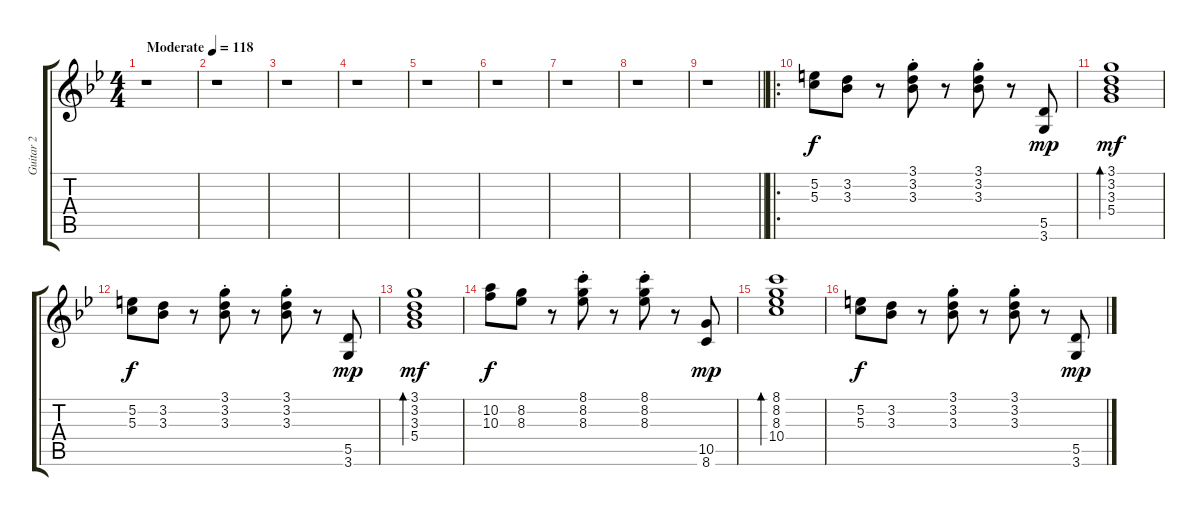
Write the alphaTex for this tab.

\track ("Guitar 2" "Guitar 2") {instrument electricguitarjazz}
\staff {score tabs}
\tuning (E4 B3 G3 D3 A2 E2) {hide}
\ts (4 4)
\tempo (118 "Moderate")
\clef g2
\ks bb
r.1{dy f instrument electricguitarjazz} |
r.1 |
r.1 |
r.1 |
r.1 |
r.1 |
r.1 |
r.1 |
\barLineRight lightlight
r.1 |
\ro
(5.2 5.3).8 (3.2 3.3).8 r.8 (3.1{st} 3.2{st} 3.3{st}).8 r.8 (3.1{st} 3.2{st} 3.3{st}).8 r.8 (5.5 3.6).8{dy mp} |
(3.1 3.2 3.3 5.4).1{bd 120 dy mf} |
(5.2 5.3).8{dy f} (3.2 3.3).8 r.8 (3.1{st} 3.2{st} 3.3{st}).8 r.8 (3.1{st} 3.2{st} 3.3{st}).8 r.8 (5.5 3.6).8{dy mp} |
(3.1 3.2 3.3 5.4).1{bd 120 dy mf} |
(10.2 10.3).8{dy f} (8.2 8.3).8 r.8 (8.1{st} 8.2{st} 8.3{st}).8 r.8 (8.1{st} 8.2{st} 8.3{st}).8 r.8 (10.5 8.6).8{dy mp} |
(8.1 8.2 8.3 10.4).1{bd 120} |
(5.2 5.3).8{dy f} (3.2 3.3).8 r.8 (3.1{st} 3.2{st} 3.3{st}).8 r.8 (3.1{st} 3.2{st} 3.3{st}).8 r.8 (5.5 3.6).8{dy mp}
